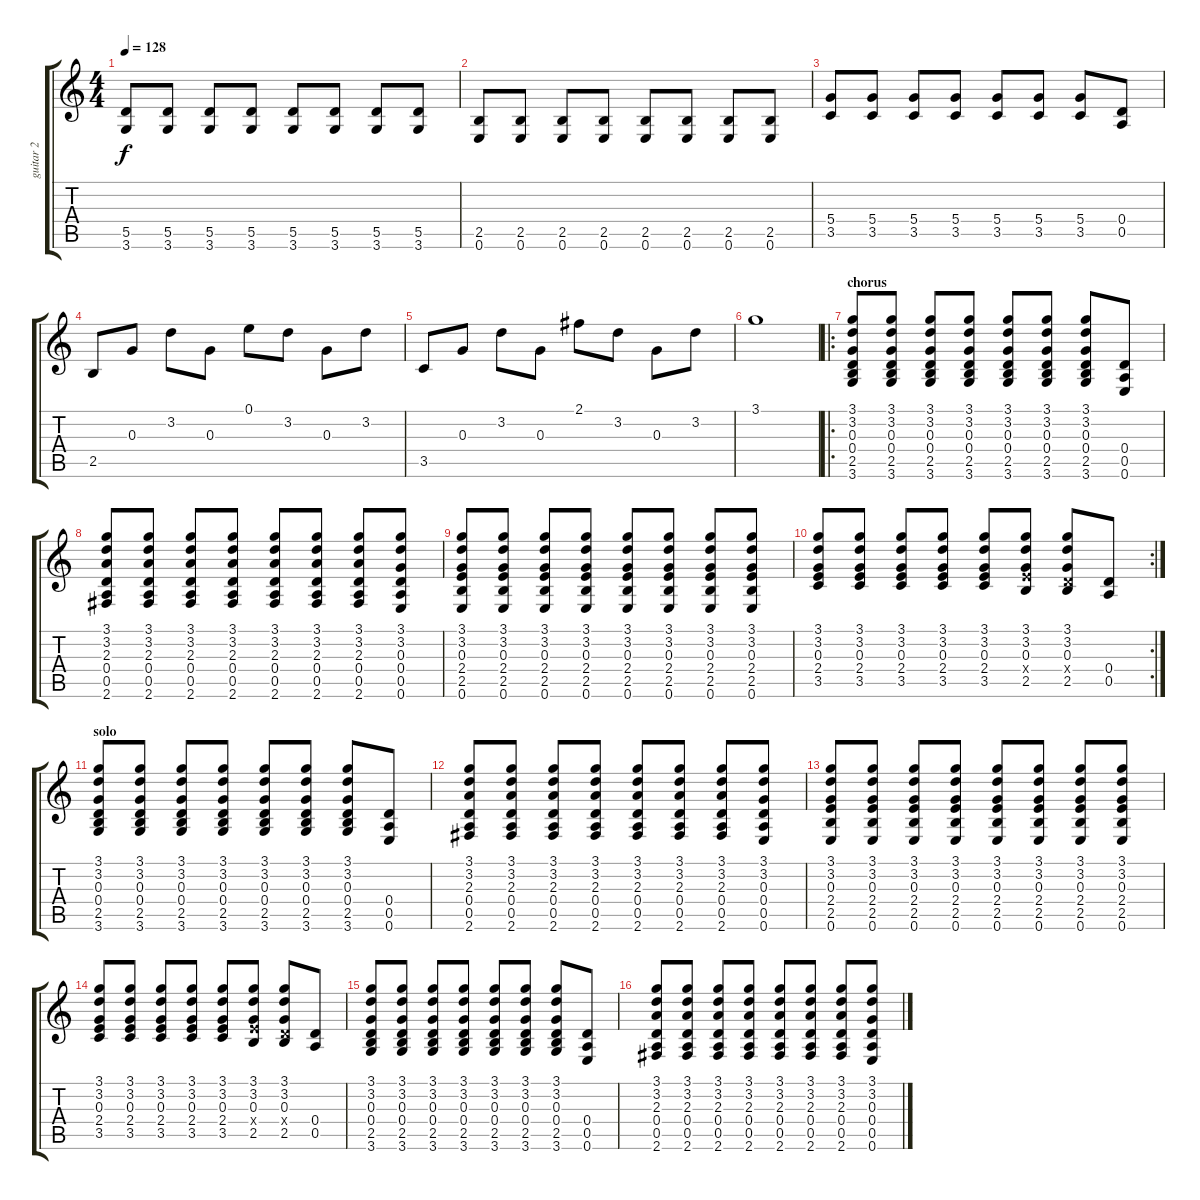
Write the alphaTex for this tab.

\track ("guitar 2" "guitar 2") {instrument distortionguitar}
\staff {score tabs}
\tuning (E4 B3 G3 D3 A2 E2) {hide}
\ts (4 4)
\tempo 128
\clef g2
\ks c
(5.5 3.6).8{dy f} (5.5 3.6).8 (5.5 3.6).8 (5.5 3.6).8 (5.5 3.6).8 (5.5 3.6).8 (5.5 3.6).8 (5.5 3.6).8 |
(2.5 0.6).8 (2.5 0.6).8 (2.5 0.6).8 (2.5 0.6).8 (2.5 0.6).8 (2.5 0.6).8 (2.5 0.6).8 (2.5 0.6).8 |
(5.4 3.5).8 (5.4 3.5).8 (5.4 3.5).8 (5.4 3.5).8 (5.4 3.5).8 (5.4 3.5).8 (5.4 3.5).8 (0.4 0.5).8 |
2.5.8{instrument electricguitarclean} 0.3.8 3.2.8 0.3.8 0.1.8 3.2.8 0.3.8 3.2.8 |
3.5.8 0.3.8 3.2.8 0.3.8 2.1.8 3.2.8 0.3.8 3.2.8 |
3.1.1 |
\ro
\section ("" "chorus")
(3.1 3.2 0.3 0.4 2.5 3.6).8{volume 13 instrument distortionguitar} (3.1 3.2 0.3 0.4 2.5 3.6).8 (3.1 3.2 0.3 0.4 2.5 3.6).8 (3.1 3.2 0.3 0.4 2.5 3.6).8 (3.1 3.2 0.3 0.4 2.5 3.6).8 (3.1 3.2 0.3 0.4 2.5 3.6).8 (3.1 3.2 0.3 0.4 2.5 3.6).8 (0.4 0.5 0.6).8 |
(3.1 3.2 2.3 0.4 0.5 2.6).8 (3.1 3.2 2.3 0.4 0.5 2.6).8 (3.1 3.2 2.3 0.4 0.5 2.6).8 (3.1 3.2 2.3 0.4 0.5 2.6).8 (3.1 3.2 2.3 0.4 0.5 2.6).8 (3.1 3.2 2.3 0.4 0.5 2.6).8 (3.1 3.2 2.3 0.4 0.5 2.6).8 (3.1 3.2 0.3 0.4 0.5 0.6).8 |
(3.1 3.2 0.3 2.4 2.5 0.6).8 (3.1 3.2 0.3 2.4 2.5 0.6).8 (3.1 3.2 0.3 2.4 2.5 0.6).8 (3.1 3.2 0.3 2.4 2.5 0.6).8 (3.1 3.2 0.3 2.4 2.5 0.6).8 (3.1 3.2 0.3 2.4 2.5 0.6).8 (3.1 3.2 0.3 2.4 2.5 0.6).8 (3.1 3.2 0.3 2.4 2.5 0.6).8 |
\rc 2
(3.1 3.2 0.3 2.4 3.5).8 (3.1 3.2 0.3 2.4 3.5).8 (3.1 3.2 0.3 2.4 3.5).8 (3.1 3.2 0.3 2.4 3.5).8 (3.1 3.2 0.3 2.4 3.5).8 (3.1 3.2 0.3 2.4{x} 2.5).8 (3.1 3.2 0.3 0.4{x} 2.5).8 (0.4 0.5).8 |
\section ("" "solo")
(3.1 3.2 0.3 0.4 2.5 3.6).8{volume 13 instrument distortionguitar} (3.1 3.2 0.3 0.4 2.5 3.6).8 (3.1 3.2 0.3 0.4 2.5 3.6).8 (3.1 3.2 0.3 0.4 2.5 3.6).8 (3.1 3.2 0.3 0.4 2.5 3.6).8 (3.1 3.2 0.3 0.4 2.5 3.6).8 (3.1 3.2 0.3 0.4 2.5 3.6).8 (0.4 0.5 0.6).8 |
(3.1 3.2 2.3 0.4 0.5 2.6).8 (3.1 3.2 2.3 0.4 0.5 2.6).8 (3.1 3.2 2.3 0.4 0.5 2.6).8 (3.1 3.2 2.3 0.4 0.5 2.6).8 (3.1 3.2 2.3 0.4 0.5 2.6).8 (3.1 3.2 2.3 0.4 0.5 2.6).8 (3.1 3.2 2.3 0.4 0.5 2.6).8 (3.1 3.2 0.3 0.4 0.5 0.6).8 |
(3.1 3.2 0.3 2.4 2.5 0.6).8 (3.1 3.2 0.3 2.4 2.5 0.6).8 (3.1 3.2 0.3 2.4 2.5 0.6).8 (3.1 3.2 0.3 2.4 2.5 0.6).8 (3.1 3.2 0.3 2.4 2.5 0.6).8 (3.1 3.2 0.3 2.4 2.5 0.6).8 (3.1 3.2 0.3 2.4 2.5 0.6).8 (3.1 3.2 0.3 2.4 2.5 0.6).8 |
(3.1 3.2 0.3 2.4 3.5).8 (3.1 3.2 0.3 2.4 3.5).8 (3.1 3.2 0.3 2.4 3.5).8 (3.1 3.2 0.3 2.4 3.5).8 (3.1 3.2 0.3 2.4 3.5).8 (3.1 3.2 0.3 2.4{x} 2.5).8 (3.1 3.2 0.3 0.4{x} 2.5).8 (0.4 0.5).8 |
(3.1 3.2 0.3 0.4 2.5 3.6).8{volume 13 instrument distortionguitar} (3.1 3.2 0.3 0.4 2.5 3.6).8 (3.1 3.2 0.3 0.4 2.5 3.6).8 (3.1 3.2 0.3 0.4 2.5 3.6).8 (3.1 3.2 0.3 0.4 2.5 3.6).8 (3.1 3.2 0.3 0.4 2.5 3.6).8 (3.1 3.2 0.3 0.4 2.5 3.6).8 (0.4 0.5 0.6).8 |
(3.1 3.2 2.3 0.4 0.5 2.6).8 (3.1 3.2 2.3 0.4 0.5 2.6).8 (3.1 3.2 2.3 0.4 0.5 2.6).8 (3.1 3.2 2.3 0.4 0.5 2.6).8 (3.1 3.2 2.3 0.4 0.5 2.6).8 (3.1 3.2 2.3 0.4 0.5 2.6).8 (3.1 3.2 2.3 0.4 0.5 2.6).8 (3.1 3.2 0.3 0.4 0.5 0.6).8
